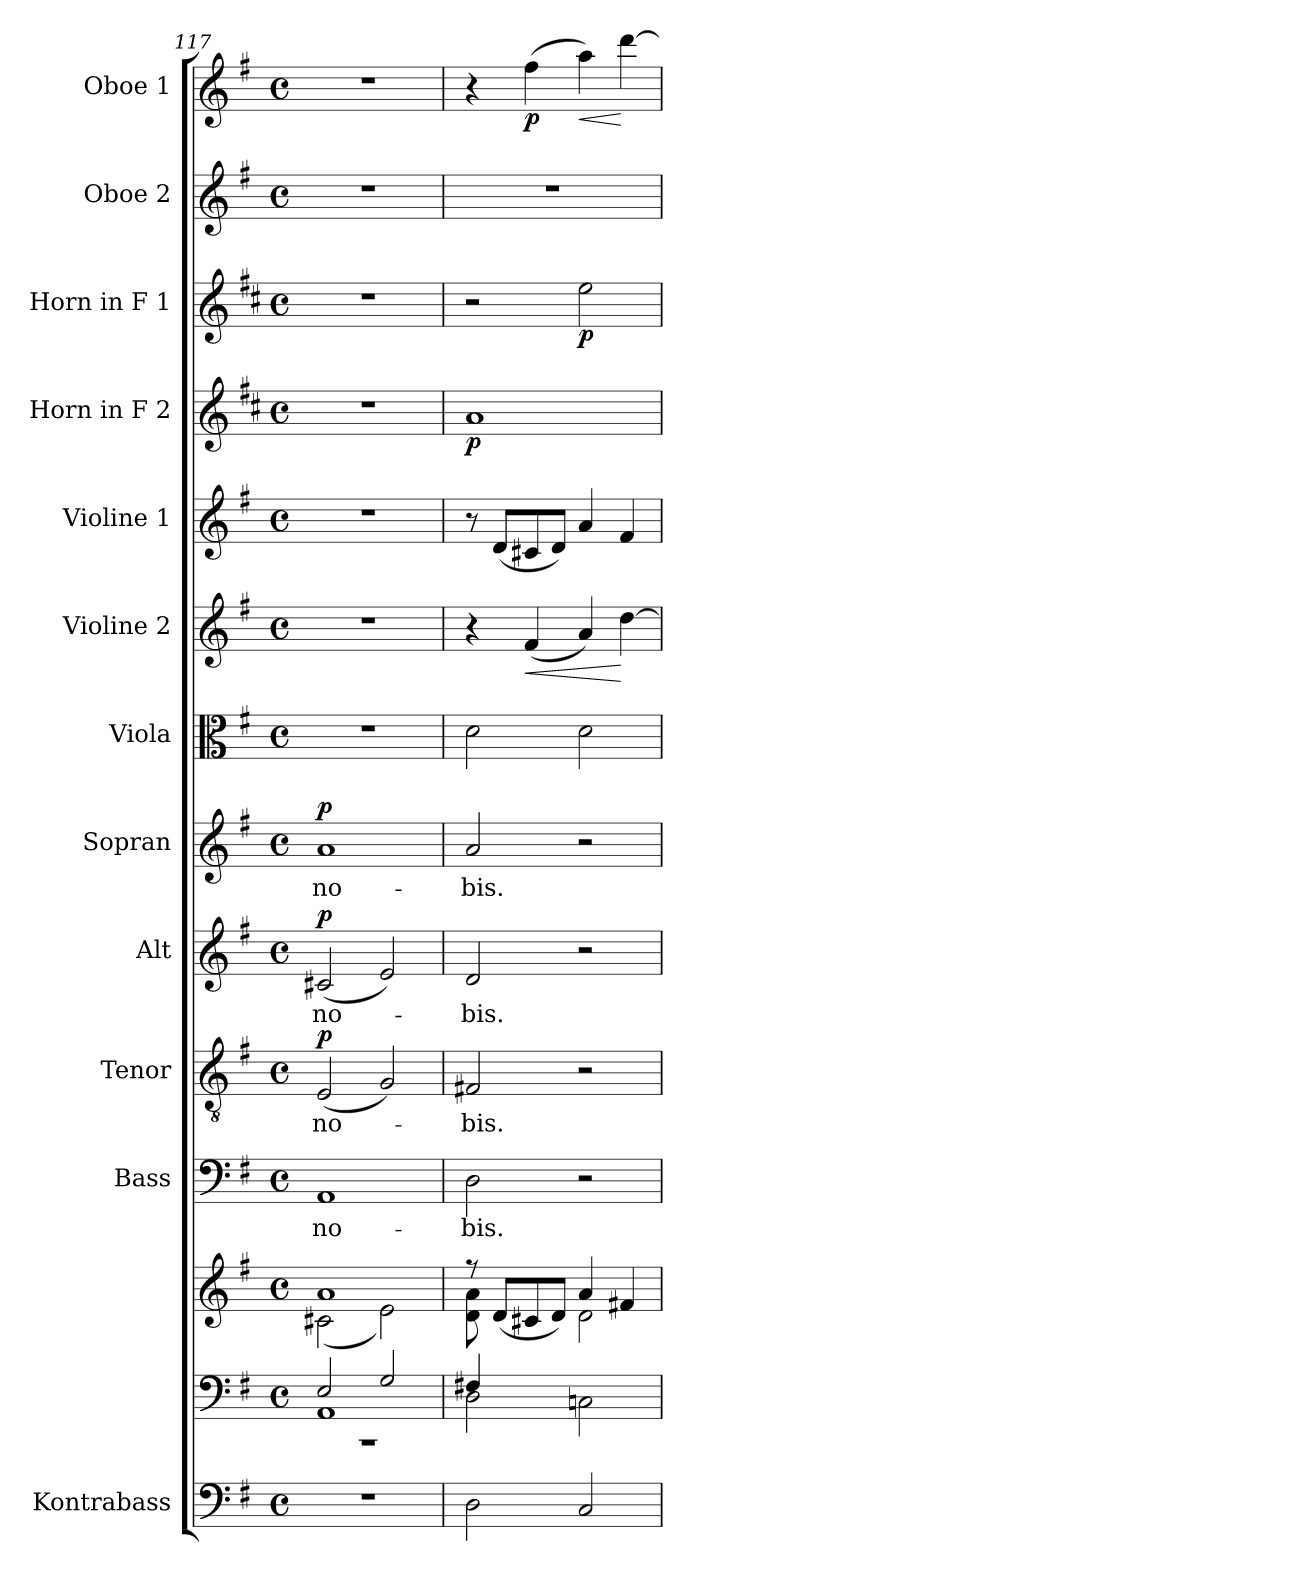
**kern	**kern	**kern	**kern	**text	**kern	**text	**dynam	**kern	**text	**dynam	**kern	**text	**dynam	**kern	**kern	**dynam	**kern	**kern	**dynam	**kern	**dynam	**kern	**kern	**dynam
*part13	*part12	*part12	*part11	*part11	*part10	*part10	*part10	*part9	*part9	*part9	*part8	*part8	*part8	*part7	*part6	*part6	*part5	*part4	*part4	*part3	*part3	*part2	*part1	*part1
*staff14	*staff13	*staff12	*staff11	*staff11	*staff10	*staff10	*staff10	*staff9	*staff9	*staff9	*staff8	*staff8	*staff8	*staff7	*staff6	*staff6	*staff5	*staff4	*staff4	*staff3	*staff3	*staff2	*staff1	*staff1
*I"Kontrabass	*	*	*I"Bass	*	*I"Tenor	*	*	*I"Alt	*	*	*I"Sopran	*	*	*I"Viola	*I"Violine 2	*	*I"Violine 1	*I"Horn in F 2	*	*I"Horn in F 1	*	*I"Oboe 2	*I"Oboe 1	*
*I'Kb.	*	*	*I'B.	*	*I'T.	*	*	*I'A.	*	*	*I'S.	*	*	*I'Vla.	*I'Vl. 2	*	*I'Vl. 1	*	*	*	*	*I'Ob. 2	*I'Ob. 1	*
*clefF4	*clefF4	*clefG2	*clefF4	*	*clefGv2	*	*	*clefG2	*	*	*clefG2	*	*	*clefC3	*clefG2	*	*clefG2	*clefG2	*	*clefG2	*	*clefG2	*clefG2	*
*ITrd7c12	*	*	*	*	*	*	*	*	*	*	*	*	*	*	*	*	*	*ITrd4c7	*	*ITrd4c7	*	*	*	*
*k[f#]	*k[f#]	*k[f#]	*k[f#]	*	*k[f#]	*	*	*k[f#]	*	*	*k[f#]	*	*	*k[f#]	*k[f#]	*	*k[f#]	*k[f#]	*	*k[f#]	*	*k[f#]	*k[f#]	*
*G:	*G:	*G:	*G:	*	*G:	*	*	*G:	*	*	*G:	*	*	*G:	*G:	*	*G:	*G:	*	*G:	*	*G:	*G:	*
*M4/4	*M4/4	*M4/4	*M4/4	*	*M4/4	*	*	*M4/4	*	*	*M4/4	*	*	*M4/4	*M4/4	*	*M4/4	*M4/4	*	*M4/4	*	*M4/4	*M4/4	*
*met(c)	*met(c)	*met(c)	*met(c)	*	*met(c)	*	*	*met(c)	*	*	*met(c)	*	*	*met(c)	*met(c)	*	*met(c)	*met(c)	*	*met(c)	*	*met(c)	*met(c)	*
=117	=117	=117	=117	=117	=117	=117	=117	=117	=117	=117	=117	=117	=117	=117	=117	=117	=117	=117	=117	=117	=117	=117	=117	=117
*	*^	*^	*	*	*	*	*	*	*	*	*	*	*	*	*	*	*	*	*	*	*	*	*	*
*	*	*^	*	*	*	*	*	*	*	*	*	*	*	*	*	*	*	*	*	*	*	*	*	*	*	*
!	!	!	!	!	!	!	!LO:LY:b	!	!LO:LY:b	!LO:DY:a	!	!LO:LY:b	!LO:DY:a	!	!LO:LY:b	!LO:DY:a	!	!	!	!	!	!	!	!	!	!	!
1r	2E!/	1rCC	1AA	1a!	(<2c#X!\	1AA	no-	(<2E/	no-	p	(<2c#X/	no-	p	1a	no-	p	1r	1r	.	1r	1r	.	1r	.	1r	1r	.
.	2G!/	.	.	.	2e!\)	.	.	2G/)	.	.	2e/)	.	.	.	.	.	.	.	.	.	.	.	.	.	.	.	.
*	*	*v	*v	*	*	*	*	*	*	*	*	*	*	*	*	*	*	*	*	*	*	*	*	*	*	*	*
=118	=118	=118	=118	=118	=118	=118	=118	=118	=118	=118	=118	=118	=118	=118	=118	=118	=118	=118	=118	=118	=118	=118	=118	=118	=118	=118
!	!	!	!	!	!	!LO:LY:b	!	!LO:LY:b	!	!	!LO:LY:b	!	!	!LO:LY:b	!	!	!	!	!	!	!LO:DY:b	!	!	!	!	!
2DD\	4F#X!/	2D\	8ree	8d!\ 8a!\	2D\	-bis.	2F#X/	-bis.	.	2d/	-bis.	.	2a/	-bis.	.	2d\	4r	.	8r	1d	p	2r	.	1r	4r	.
.	.	.	(<8d/L	8ryy	.	.	.	.	.	.	.	.	.	.	.	.	.	.	(<8d/L	.	.	.	.	.	.	.
!	!	!	!	!	!	!	!	!	!	!	!	!	!	!	!	!	!	!LO:HP:b	!	!	!	!	!	!	!	!LO:DY:b
.	4ryy	.	8c#X/	4ryy	.	.	.	.	.	.	.	.	.	.	.	.	(<4f#/	<	8c#X/	.	.	.	.	.	(>4ff#\	p
.	.	.	8d/J)	.	.	.	.	.	.	.	.	.	.	.	.	.	.	.	8d/J)	.	.	.	.	.	.	.
!	!	!	!	!	!	!	!	!	!	!	!	!	!	!	!	!	!	!	!	!	!	!	!LO:DY:b	!	!	!LO:HP:b
2CC/	2ryy	2Cn\	4a/	2d\	2r	.	2r	.	.	2r	.	.	2r	.	.	2d\	4a/)	.	4a/	.	.	2a\	p	.	4aa\)	<
.	.	.	4f#X/	.	.	.	.	.	.	.	.	.	.	.	.	.	[4dd\	[	4f#/	.	.	.	.	.	[4ddd\	[
*	*v	*v	*	*	*	*	*	*	*	*	*	*	*	*	*	*	*	*	*	*	*	*	*	*	*	*
*	*	*v	*v	*	*	*	*	*	*	*	*	*	*	*	*	*	*	*	*	*	*	*	*	*	*
=	=	=	=	=	=	=	=	=	=	=	=	=	=	=	=	=	=	=	=	=	=	=	=	=
*-	*-	*-	*-	*-	*-	*-	*-	*-	*-	*-	*-	*-	*-	*-	*-	*-	*-	*-	*-	*-	*-	*-	*-	*-
